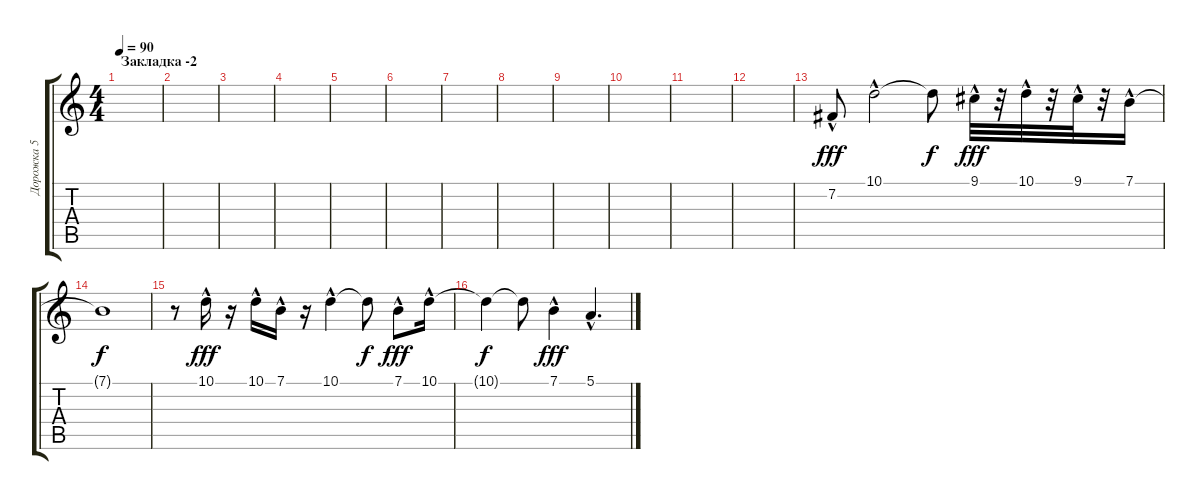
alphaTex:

\track ("Дорожка 5" "Дорожка 5") {instrument trumpet}
\staff {score tabs}
\tuning (E4 B3 G3 D3 A2 E2) {hide}
\ts (4 4)
\section ("" "Закладка -2")
\tempo 90
\clef g2
\ks c
|
|
|
|
|
|
|
|
|
|
|
|
7.2{hac}.8{dy fff} 10.1{hac}.2 10.1{t}.8{dy f} 9.1{hac}.32{dy fff} r.32 10.1{hac}.32 r.32 9.1{hac}.32 r.32 7.1{hac}.16 |
7.1{t}.1{dy f} |
r.8 10.1{hac}.16{dy fff} r.16 10.1{hac}.16 7.1{hac}.16 r.16 10.1{hac}.4 10.1{t}.8{dy f} 7.1{hac}.8{dy fff} 10.1{hac}.16 |
10.1{t}.4{dy f} 10.1{t}.8 7.1{hac}.4{dy fff} 5.1{hac}.4{d}
